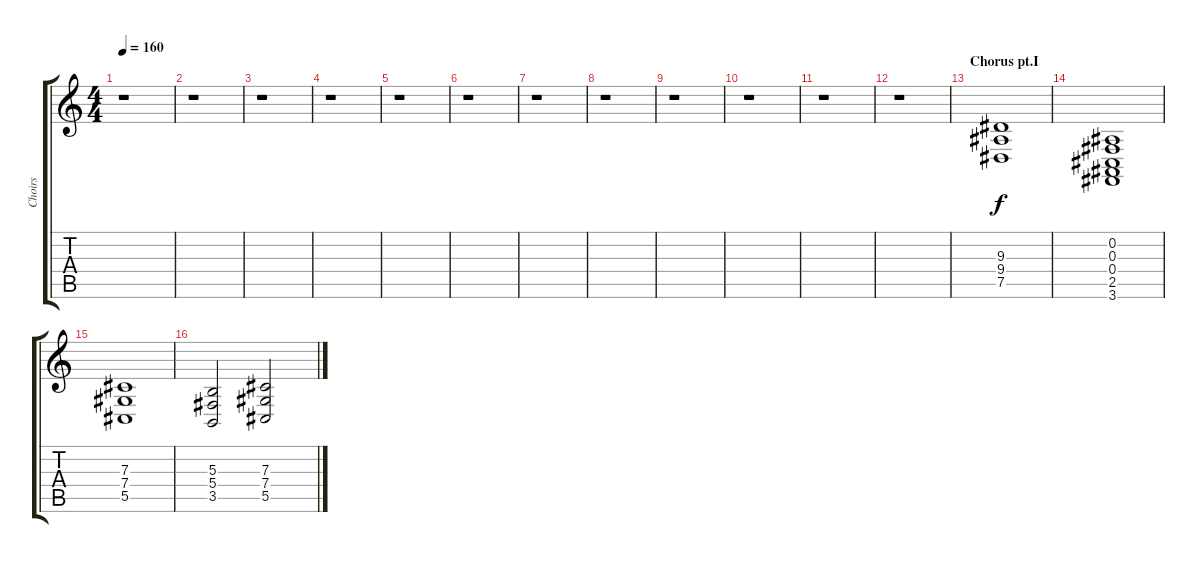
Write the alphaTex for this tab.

\track ("Choirs" "Choirs") {instrument choiraahs}
\staff {score tabs}
\tuning (Eb4 Bb3 Gb3 Db3 Ab2 Eb2) {hide}
\ts (4 4)
\tempo 160
\clef g2
\ks c
r.1{dy f} |
r.1 |
r.1 |
r.1 |
r.1 |
r.1 |
r.1 |
r.1 |
r.1 |
r.1 |
r.1 |
r.1 |
\section ("" "Chorus pt.I")
(9.3 9.4 7.5).1 |
(0.2 0.3 0.4 2.5 3.6).1 |
(7.3 7.4 5.5).1 |
(5.3 5.4 3.5).2 (7.3 7.4 5.5).2
